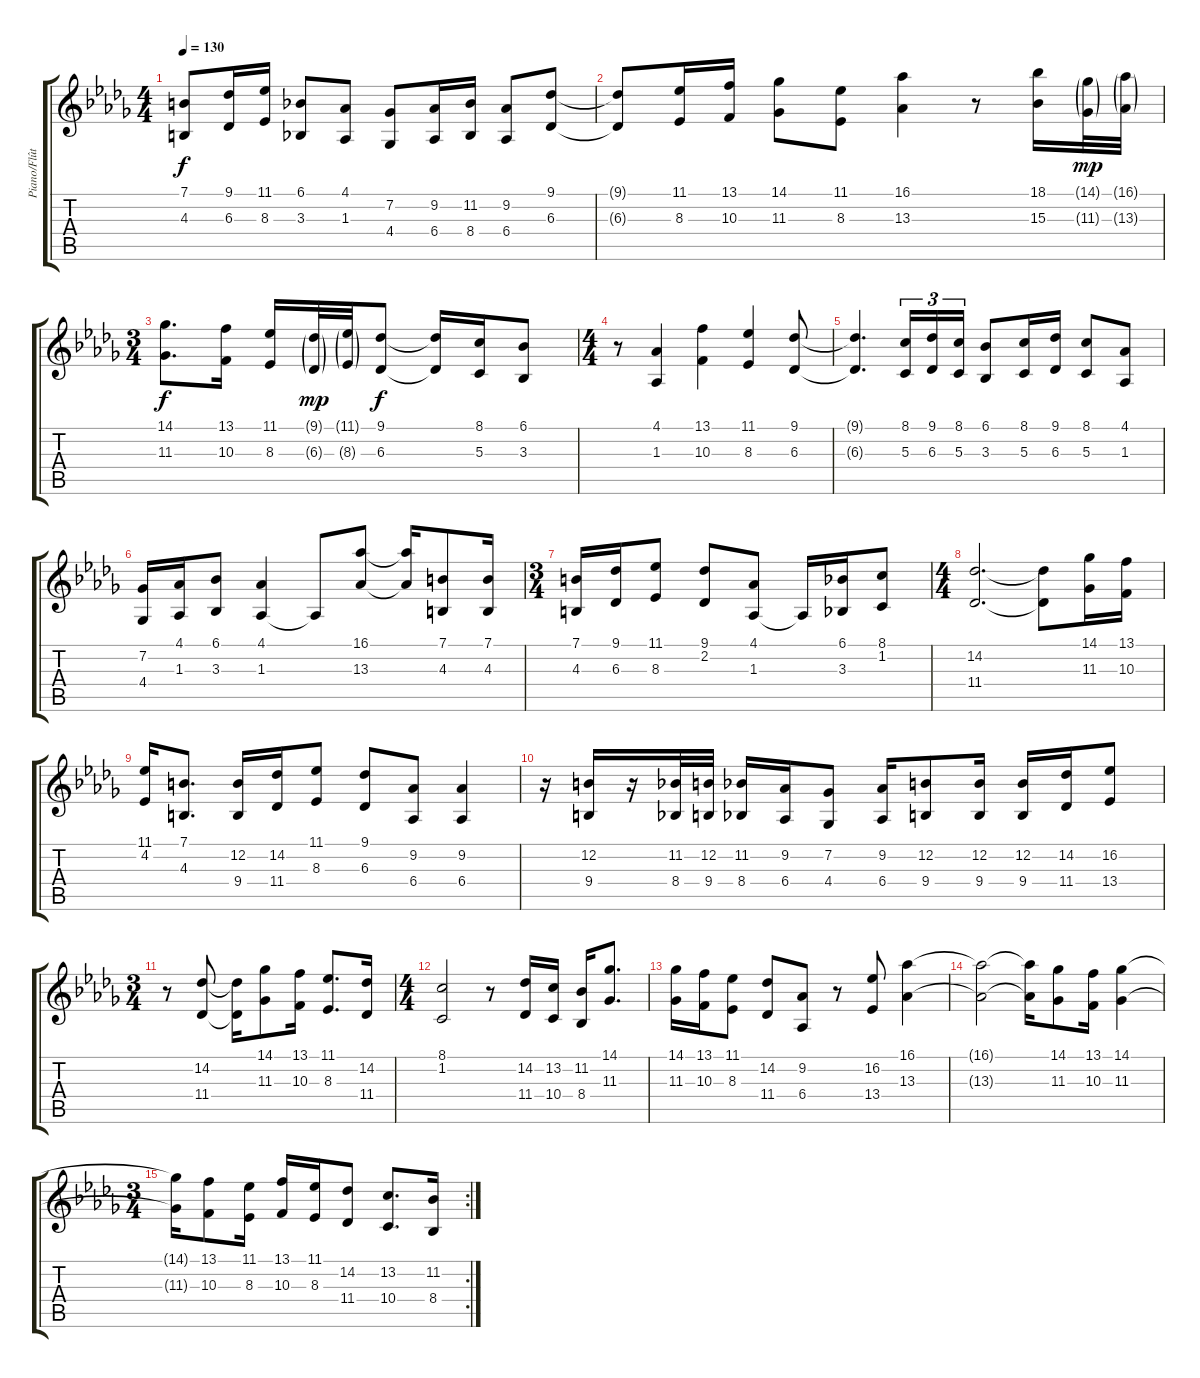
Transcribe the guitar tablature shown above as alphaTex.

\track ("Piano/Flûte à bec/Guitare" "Piano/Flût") {instrument acousticgrandpiano}
\staff {score tabs}
\tuning (E4 B3 G3 D3 A2 E2) {hide}
\ts (4 4)
\tempo 130
\clef g2
\ks db
(7.1{t} 4.3{t}).8{dy f} (9.1 6.3).16 (11.1 8.3).16 (6.1 3.3).8 (4.1 1.3).8 (7.2 4.4).8 (9.2 6.4).16 (11.2 8.4).16 (9.2 6.4).8 (9.1 6.3).8 |
(9.1{t} 6.3{t}).8 (11.1 8.3).16 (13.1 10.3).16 (14.1 11.3).8 (11.1 8.3).8 (16.1 13.3).4 r.8 (18.1 15.3).16 (14.1{g} 11.3{g}).32{dy mp} (16.1{g} 13.3{g}).32 |
\ts (3 4)
(14.1 11.3).8{d dy f} (13.1 10.3).16 (11.1 8.3).16 (9.1{g} 6.3{g}).32{dy mp} (11.1{g} 8.3{g}).32 (9.1 6.3).8{dy f} (9.1{t} 6.3{t}).16 (8.1 5.3).16 (6.1 3.3).8 |
\ts (4 4)
r.8 (4.1 1.3).4 (13.1 10.3).4 (11.1 8.3).4 (9.1 6.3).8 |
(9.1{t} 6.3{t}).4{d} (8.1 5.3).16{tu (3 2)} (9.1 6.3).16{tu (3 2)} (8.1 5.3).16{tu (3 2)} (6.1 3.3).8 (8.1 5.3).16 (9.1 6.3).16 (8.1 5.3).8 (4.1 1.3).8 |
(7.2 4.4).16 (4.1 1.3).16 (6.1 3.3).8 (4.1 1.3).4 1.3{t}.8 (16.1 13.3).8 (16.1{t} 13.3{t}).16 (7.1 4.3).8 (7.1 4.3).16 |
\ts (3 4)
(7.1 4.3).16 (9.1 6.3).16 (11.1 8.3).8 (9.1 2.2).8 (4.1 1.3).8 1.3{t}.16 (6.1 3.3).16 (8.1 1.2).8 |
\ts (4 4)
(14.2 11.4).2{d} (14.2{t} 11.4{t}).8 (14.1 11.3).16 (13.1 10.3).16 |
(11.1 4.2).16 (7.1 4.3).8{d} (12.2 9.4).16 (14.2 11.4).16 (11.1 8.3).8 (9.1 6.3).8 (9.2 6.4).8 (9.2 6.4).4 |
r.16 (12.2 9.4).16 r.16 (11.2 8.4).32 (12.2 9.4).32 (11.2 8.4).16 (9.2 6.4).16 (7.2 4.4).8 (9.2 6.4).16 (12.2 9.4).8 (12.2 9.4).16 (12.2 9.4).16 (14.2 11.4).16 (16.2 13.4).8 |
\ts (3 4)
r.8 (14.2 11.4).8 (14.2{t} 11.4{t}).16 (14.1 11.3).8 (13.1 10.3).16 (11.1 8.3).8{d} (14.2 11.4).16 |
\ts (4 4)
(8.1 1.2).2 r.8 (14.2 11.4).16 (13.2 10.4).16 (11.2 8.4).16 (14.1 11.3).8{d} |
(14.1 11.3).16 (13.1 10.3).16 (11.1 8.3).8 (14.2 11.4).8 (9.2 6.4).8 r.8 (16.2 13.4).8 (16.1 13.3).4 |
(16.1{t} 13.3{t}).2 (16.1{t} 13.3{t}).16 (14.1 11.3).8 (13.1 10.3).16 (14.1 11.3).4 |
\rc 2
\ts (3 4)
(14.1{t} 11.3{t}).16 (13.1 10.3).8 (11.1 8.3).16 (13.1 10.3).16 (11.1 8.3).16 (14.2 11.4).8 (13.2 10.4).8{d} (11.2 8.4).16
